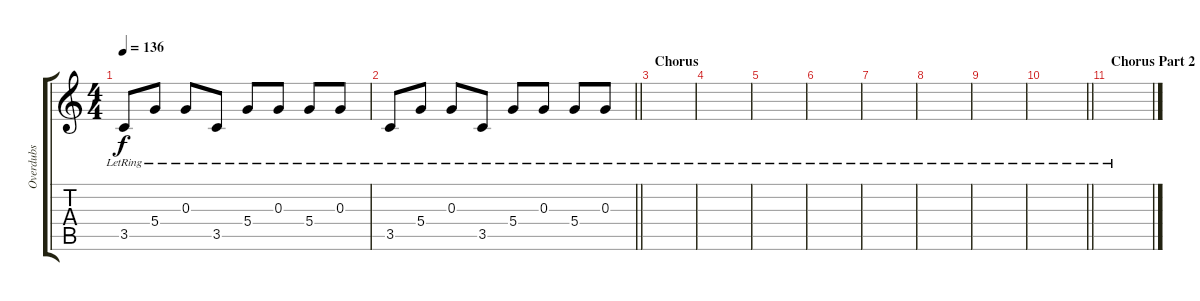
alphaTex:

\track ("Overdubs" "Overdubs") {instrument overdrivenguitar}
\staff {score tabs}
\tuning (E4 B3 G3 D3 A2 E2) {hide}
\ts (4 4)
\tempo 136
\clef g2
\ks c
3.5{lr}.8{dy f} 5.4{lr}.8 0.3{lr}.8 3.5{lr}.8 5.4{lr}.8 0.3{lr}.8 5.4{lr}.8 0.3{lr}.8 |
\barLineRight lightlight
3.5{lr}.8 5.4{lr}.8 0.3{lr}.8 3.5{lr}.8 5.4{lr}.8 0.3{lr}.8 5.4{lr}.8 0.3{lr}.8 |
\section ("" "Chorus")
|
|
|
|
|
|
|
\barLineRight lightlight
|
\section ("" "Chorus Part 2")
